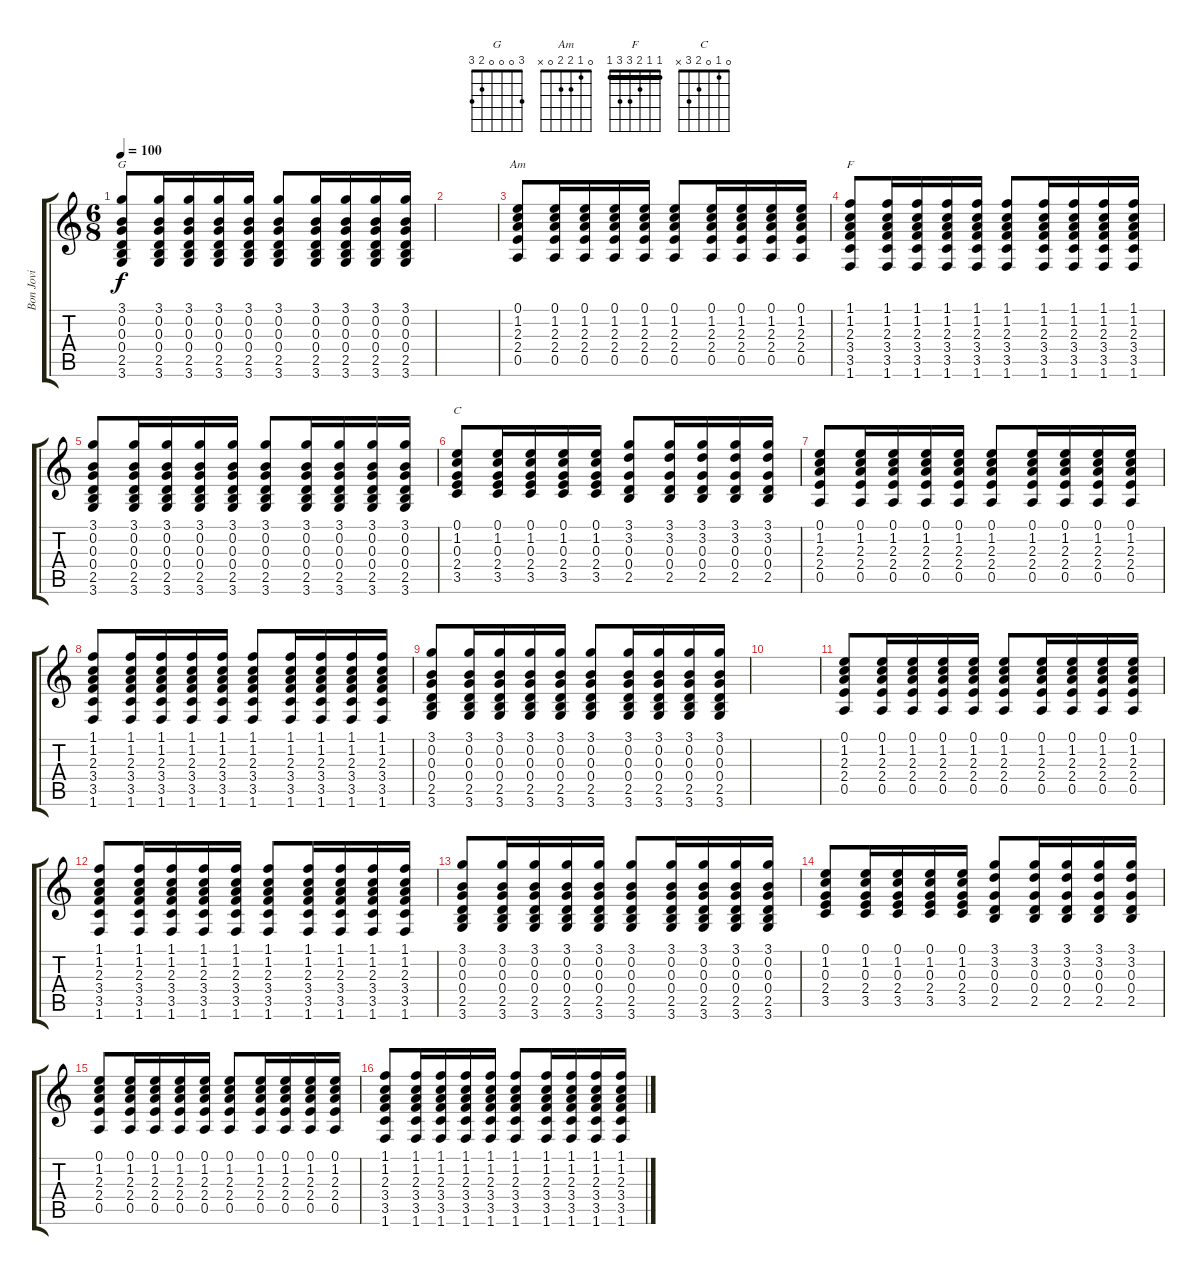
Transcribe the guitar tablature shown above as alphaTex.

\track ("Bon Jovi" "Bon Jovi") {instrument acousticguitarsteel}
\staff {score tabs}
\tuning (E4 B3 G3 D3 A2 E2) {hide}
\chord ("G" 3 0 0 0 2 3)
\chord ("Am" 0 1 2 2 0 x)
\chord ("F" 1 1 2 3 3 1) {barre 1}
\chord ("C" 0 1 0 2 3 x)
\ts (6 8)
\tempo 100
\clef g2
\ks c
(3.1 0.2 0.3 0.4 2.5 3.6).8{ch "G" dy f} (3.1 0.2 0.3 0.4 2.5 3.6).16 (3.1 0.2 0.3 0.4 2.5 3.6).16 (3.1 0.2 0.3 0.4 2.5 3.6).16 (3.1 0.2 0.3 0.4 2.5 3.6).16 (3.1 0.2 0.3 0.4 2.5 3.6).8 (3.1 0.2 0.3 0.4 2.5 3.6).16 (3.1 0.2 0.3 0.4 2.5 3.6).16 (3.1 0.2 0.3 0.4 2.5 3.6).16 (3.1 0.2 0.3 0.4 2.5 3.6).16 |
|
(0.1 1.2 2.3 2.4 0.5).8{ch "Am"} (0.1 1.2 2.3 2.4 0.5).16 (0.1 1.2 2.3 2.4 0.5).16 (0.1 1.2 2.3 2.4 0.5).16 (0.1 1.2 2.3 2.4 0.5).16 (0.1 1.2 2.3 2.4 0.5).8 (0.1 1.2 2.3 2.4 0.5).16 (0.1 1.2 2.3 2.4 0.5).16 (0.1 1.2 2.3 2.4 0.5).16 (0.1 1.2 2.3 2.4 0.5).16 |
(1.1 1.2 2.3 3.4 3.5 1.6).8{ch "F"} (1.1 1.2 2.3 3.4 3.5 1.6).16 (1.1 1.2 2.3 3.4 3.5 1.6).16 (1.1 1.2 2.3 3.4 3.5 1.6).16 (1.1 1.2 2.3 3.4 3.5 1.6).16 (1.1 1.2 2.3 3.4 3.5 1.6).8 (1.1 1.2 2.3 3.4 3.5 1.6).16 (1.1 1.2 2.3 3.4 3.5 1.6).16 (1.1 1.2 2.3 3.4 3.5 1.6).16 (1.1 1.2 2.3 3.4 3.5 1.6).16 |
(3.1 0.2 0.3 0.4 2.5 3.6).8 (3.1 0.2 0.3 0.4 2.5 3.6).16 (3.1 0.2 0.3 0.4 2.5 3.6).16 (3.1 0.2 0.3 0.4 2.5 3.6).16 (3.1 0.2 0.3 0.4 2.5 3.6).16 (3.1 0.2 0.3 0.4 2.5 3.6).8 (3.1 0.2 0.3 0.4 2.5 3.6).16 (3.1 0.2 0.3 0.4 2.5 3.6).16 (3.1 0.2 0.3 0.4 2.5 3.6).16 (3.1 0.2 0.3 0.4 2.5 3.6).16 |
(0.1 1.2 0.3 2.4 3.5).8{ch "C"} (0.1 1.2 0.3 2.4 3.5).16 (0.1 1.2 0.3 2.4 3.5).16 (0.1 1.2 0.3 2.4 3.5).16 (0.1 1.2 0.3 2.4 3.5).16 (3.1 3.2 0.3 0.4 2.5).8 (3.1 3.2 0.3 0.4 2.5).16 (3.1 3.2 0.3 0.4 2.5).16 (3.1 3.2 0.3 0.4 2.5).16 (3.1 3.2 0.3 0.4 2.5).16 |
(0.1 1.2 2.3 2.4 0.5).8 (0.1 1.2 2.3 2.4 0.5).16 (0.1 1.2 2.3 2.4 0.5).16 (0.1 1.2 2.3 2.4 0.5).16 (0.1 1.2 2.3 2.4 0.5).16 (0.1 1.2 2.3 2.4 0.5).8 (0.1 1.2 2.3 2.4 0.5).16 (0.1 1.2 2.3 2.4 0.5).16 (0.1 1.2 2.3 2.4 0.5).16 (0.1 1.2 2.3 2.4 0.5).16 |
(1.1 1.2 2.3 3.4 3.5 1.6).8 (1.1 1.2 2.3 3.4 3.5 1.6).16 (1.1 1.2 2.3 3.4 3.5 1.6).16 (1.1 1.2 2.3 3.4 3.5 1.6).16 (1.1 1.2 2.3 3.4 3.5 1.6).16 (1.1 1.2 2.3 3.4 3.5 1.6).8 (1.1 1.2 2.3 3.4 3.5 1.6).16 (1.1 1.2 2.3 3.4 3.5 1.6).16 (1.1 1.2 2.3 3.4 3.5 1.6).16 (1.1 1.2 2.3 3.4 3.5 1.6).16 |
(3.1 0.2 0.3 0.4 2.5 3.6).8 (3.1 0.2 0.3 0.4 2.5 3.6).16 (3.1 0.2 0.3 0.4 2.5 3.6).16 (3.1 0.2 0.3 0.4 2.5 3.6).16 (3.1 0.2 0.3 0.4 2.5 3.6).16 (3.1 0.2 0.3 0.4 2.5 3.6).8 (3.1 0.2 0.3 0.4 2.5 3.6).16 (3.1 0.2 0.3 0.4 2.5 3.6).16 (3.1 0.2 0.3 0.4 2.5 3.6).16 (3.1 0.2 0.3 0.4 2.5 3.6).16 |
|
(0.1 1.2 2.3 2.4 0.5).8 (0.1 1.2 2.3 2.4 0.5).16 (0.1 1.2 2.3 2.4 0.5).16 (0.1 1.2 2.3 2.4 0.5).16 (0.1 1.2 2.3 2.4 0.5).16 (0.1 1.2 2.3 2.4 0.5).8 (0.1 1.2 2.3 2.4 0.5).16 (0.1 1.2 2.3 2.4 0.5).16 (0.1 1.2 2.3 2.4 0.5).16 (0.1 1.2 2.3 2.4 0.5).16 |
(1.1 1.2 2.3 3.4 3.5 1.6).8 (1.1 1.2 2.3 3.4 3.5 1.6).16 (1.1 1.2 2.3 3.4 3.5 1.6).16 (1.1 1.2 2.3 3.4 3.5 1.6).16 (1.1 1.2 2.3 3.4 3.5 1.6).16 (1.1 1.2 2.3 3.4 3.5 1.6).8 (1.1 1.2 2.3 3.4 3.5 1.6).16 (1.1 1.2 2.3 3.4 3.5 1.6).16 (1.1 1.2 2.3 3.4 3.5 1.6).16 (1.1 1.2 2.3 3.4 3.5 1.6).16 |
(3.1 0.2 0.3 0.4 2.5 3.6).8 (3.1 0.2 0.3 0.4 2.5 3.6).16 (3.1 0.2 0.3 0.4 2.5 3.6).16 (3.1 0.2 0.3 0.4 2.5 3.6).16 (3.1 0.2 0.3 0.4 2.5 3.6).16 (3.1 0.2 0.3 0.4 2.5 3.6).8 (3.1 0.2 0.3 0.4 2.5 3.6).16 (3.1 0.2 0.3 0.4 2.5 3.6).16 (3.1 0.2 0.3 0.4 2.5 3.6).16 (3.1 0.2 0.3 0.4 2.5 3.6).16 |
(0.1 1.2 0.3 2.4 3.5).8 (0.1 1.2 0.3 2.4 3.5).16 (0.1 1.2 0.3 2.4 3.5).16 (0.1 1.2 0.3 2.4 3.5).16 (0.1 1.2 0.3 2.4 3.5).16 (3.1 3.2 0.3 0.4 2.5).8 (3.1 3.2 0.3 0.4 2.5).16 (3.1 3.2 0.3 0.4 2.5).16 (3.1 3.2 0.3 0.4 2.5).16 (3.1 3.2 0.3 0.4 2.5).16 |
(0.1 1.2 2.3 2.4 0.5).8 (0.1 1.2 2.3 2.4 0.5).16 (0.1 1.2 2.3 2.4 0.5).16 (0.1 1.2 2.3 2.4 0.5).16 (0.1 1.2 2.3 2.4 0.5).16 (0.1 1.2 2.3 2.4 0.5).8 (0.1 1.2 2.3 2.4 0.5).16 (0.1 1.2 2.3 2.4 0.5).16 (0.1 1.2 2.3 2.4 0.5).16 (0.1 1.2 2.3 2.4 0.5).16 |
(1.1 1.2 2.3 3.4 3.5 1.6).8 (1.1 1.2 2.3 3.4 3.5 1.6).16 (1.1 1.2 2.3 3.4 3.5 1.6).16 (1.1 1.2 2.3 3.4 3.5 1.6).16 (1.1 1.2 2.3 3.4 3.5 1.6).16 (1.1 1.2 2.3 3.4 3.5 1.6).8 (1.1 1.2 2.3 3.4 3.5 1.6).16 (1.1 1.2 2.3 3.4 3.5 1.6).16 (1.1 1.2 2.3 3.4 3.5 1.6).16 (1.1 1.2 2.3 3.4 3.5 1.6).16
